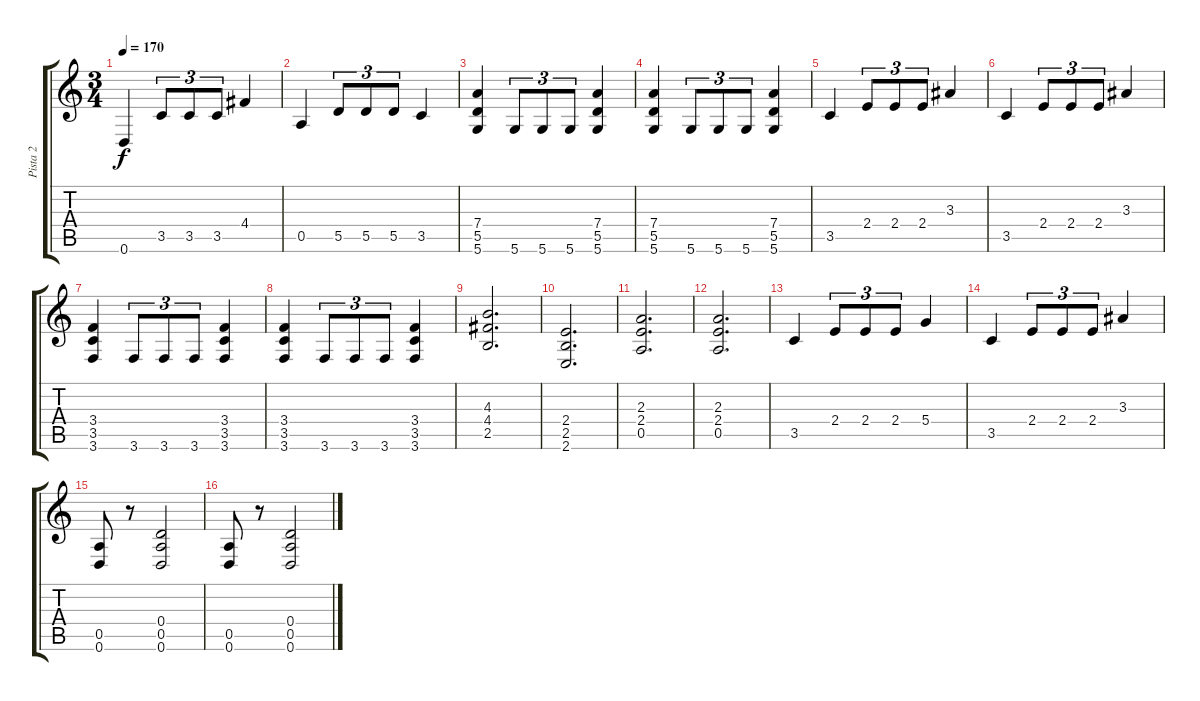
\track ("Pista 2" "Pista 2") {instrument distortionguitar}
\staff {score tabs}
\tuning (E4 B3 G3 D3 A2 D2) {hide}
\ts (3 4)
\tempo 170
\clef g2
\ks c
0.6.4{dy f} 3.5.8{tu (3 2)} 3.5.8{tu (3 2)} 3.5.8{tu (3 2)} 4.4.4 |
0.5.4 5.5.8{tu (3 2)} 5.5.8{tu (3 2)} 5.5.8{tu (3 2)} 3.5.4 |
(7.4 5.5 5.6).4 5.6.8{tu (3 2)} 5.6.8{tu (3 2)} 5.6.8{tu (3 2)} (7.4 5.5 5.6).4 |
(7.4 5.5 5.6).4 5.6.8{tu (3 2)} 5.6.8{tu (3 2)} 5.6.8{tu (3 2)} (7.4 5.5 5.6).4 |
3.5.4 2.4.8{tu (3 2)} 2.4.8{tu (3 2)} 2.4.8{tu (3 2)} 3.3.4 |
3.5.4 2.4.8{tu (3 2)} 2.4.8{tu (3 2)} 2.4.8{tu (3 2)} 3.3.4 |
(3.4 3.5 3.6).4 3.6.8{tu (3 2)} 3.6.8{tu (3 2)} 3.6.8{tu (3 2)} (3.4 3.5 3.6).4 |
(3.4 3.5 3.6).4 3.6.8{tu (3 2)} 3.6.8{tu (3 2)} 3.6.8{tu (3 2)} (3.4 3.5 3.6).4 |
(4.3 4.4 2.5).2{d} |
(2.4 2.5 2.6).2{d} |
(2.3 2.4 0.5).2{d} |
(2.3 2.4 0.5).2{d} |
3.5.4 2.4.8{tu (3 2)} 2.4.8{tu (3 2)} 2.4.8{tu (3 2)} 5.4.4 |
3.5.4 2.4.8{tu (3 2)} 2.4.8{tu (3 2)} 2.4.8{tu (3 2)} 3.3.4 |
(0.5 0.6).8 r.8 (0.4 0.5 0.6).2 |
(0.5 0.6).8 r.8 (0.4 0.5 0.6).2
